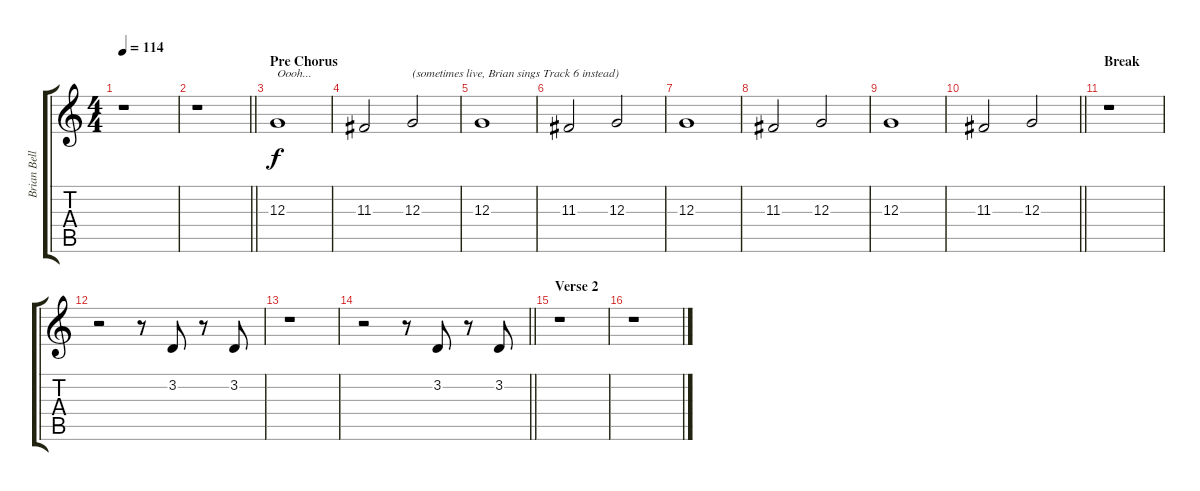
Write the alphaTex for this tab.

\track ("Brian Bell - Backup Vocals" "Brian Bell") {instrument clarinet}
\staff {score tabs}
\tuning (E4 B3 G3 D3 A2 E2) {hide}
\ts (4 4)
\tempo 114
\clef g2
\ks c
r.1{dy f} |
\barLineRight lightlight
r.1 |
\section ("" "Pre Chorus")
12.3.1{txt "Oooh..." instrument voiceoohs} |
11.3.2 12.3.2{txt "(sometimes live, Brian sings Track 6 instead)"} |
12.3.1 |
11.3.2 12.3.2 |
12.3.1 |
11.3.2 12.3.2 |
12.3.1 |
\barLineRight lightlight
11.3.2 12.3.2 |
\section ("" "Break")
r.1 |
r.2 r.8 3.2.8{instrument clarinet} r.8 3.2.8 |
r.1 |
\barLineRight lightlight
r.2 r.8 3.2.8 r.8 3.2.8 |
\section ("" "Verse 2")
r.1 |
r.1
